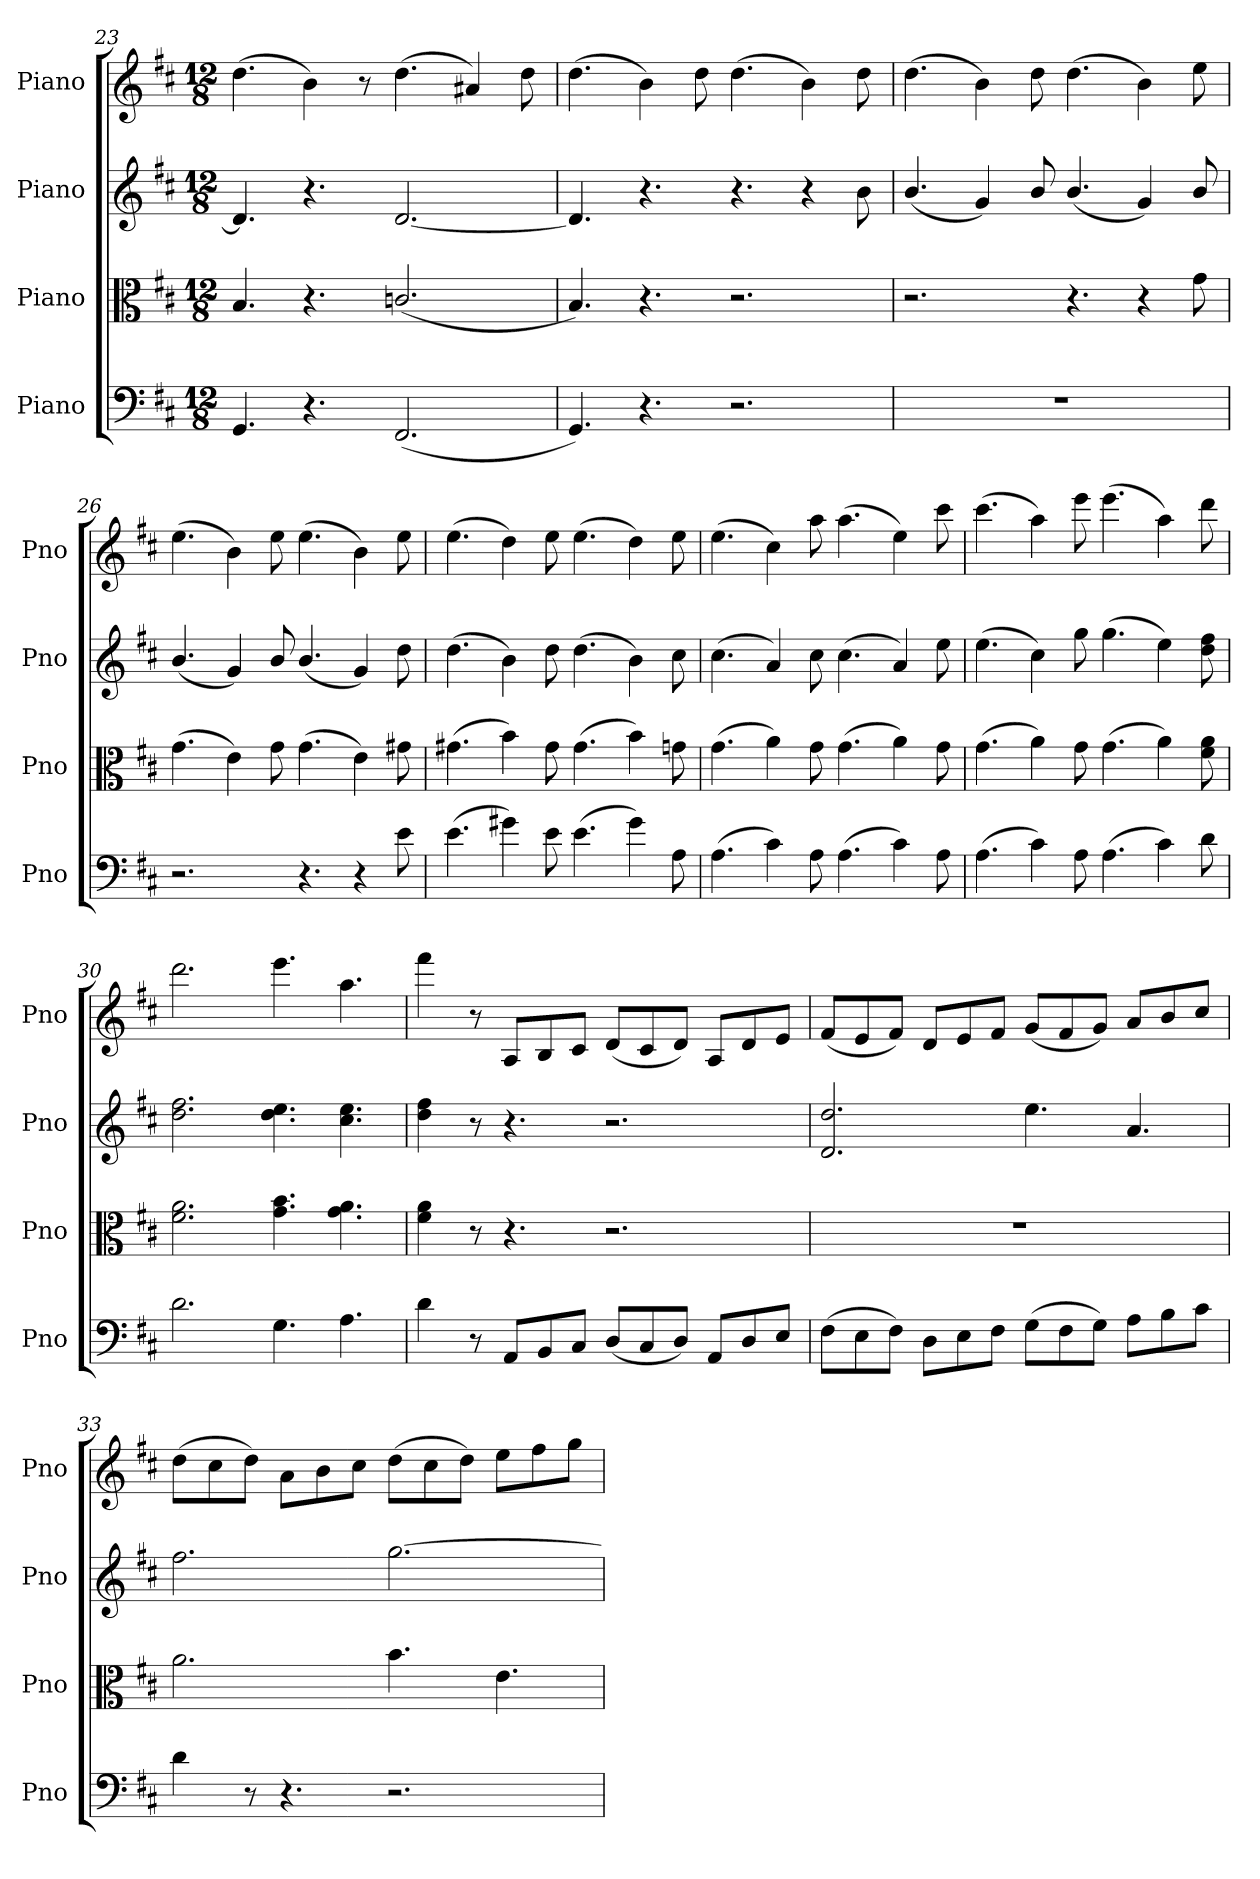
**kern	**kern	**kern	**kern
*part4	*part3	*part2	*part1
*staff4	*staff3	*staff2	*staff1
*I"Piano	*I"Piano	*I"Piano	*I"Piano
*I'Pno	*I'Pno	*I'Pno	*I'Pno
*clefF4	*clefC3	*clefG2	*clefG2
*k[f#c#]	*k[f#c#]	*k[f#c#]	*k[f#c#]
*M12/8	*M12/8	*M12/8	*M12/8
=23	=23	=23	=23
4.GG/	4.B/	4.d/]	(4.dd\
4.r	4.r	4.r	4b\)
.	.	.	8r
(2.FF#/	(2.cn/	[2.d/	(4.dd\
.	.	.	4a#X/)
.	.	.	8dd\
=24	=24	=24	=24
4.GG/)	4.B/)	4.d/]	(4.dd\
4.r	4.r	4.r	4b\)
.	.	.	8dd\
2.r	2.r	4.r	(4.dd\
.	.	4r	4b\)
.	.	8b\	8dd\
=25	=25	=25	=25
1.r	2.r	(4.b/	(4.dd\
.	.	4g/)	4b\)
.	.	8b/	8dd\
.	4.r	(4.b/	(4.dd\
.	4r	4g/)	4b\)
.	8g\	8b/	8ee\
!!LO:PB:g=z
=26	=26	=26	=26
2.r	(4.g\	(4.b/	(4.ee\
.	4e\)	4g/)	4b\)
.	8g\	8b/	8ee\
4.r	(4.g\	(4.b/	(4.ee\
4r	4e\)	4g/)	4b\)
8e\	8g#X\	8dd\	8ee\
=27	=27	=27	=27
(4.e\	(4.g#X\	(4.dd\	(4.ee\
4g#X\)	4b\)	4b\)	4dd\)
8e\	8g#\	8dd\	8ee\
(4.e\	(4.g#\	(4.dd\	(4.ee\
4g#\)	4b\)	4b\)	4dd\)
8A\	8gn\	8cc#\	8ee\
=28	=28	=28	=28
(4.A\	(4.g\	(4.cc#\	(4.ee\
4c#\)	4a\)	4a/)	4cc#\)
8A\	8g\	8cc#\	8aa\
(4.A\	(4.g\	(4.cc#\	(4.aa\
4c#\)	4a\)	4a/)	4ee\)
8A\	8g\	8ee\	8ccc#\
=29	=29	=29	=29
(4.A\	(4.g\	(4.ee\	(4.ccc#\
4c#\)	4a\)	4cc#\)	4aa\)
8A\	8g\	8gg\	8eee\
(4.A\	(4.g\	(4.gg\	(4.eee\
4c#\)	4a\)	4ee\)	4aa\)
8d\	8f#\ 8a\	8dd\ 8ff#\	8ddd\
=30	=30	=30	=30
2.d\	2.f#\ 2.a\	2.dd\ 2.ff#\	2.ddd\
4.G\	4.g\ 4.b\	4.dd\ 4.ee\	4.eee\
4.A\	4.g\ 4.a\	4.cc#\ 4.ee\	4.aa\
=31	=31	=31	=31
4d\	4f#\ 4a\	4dd\ 4ff#\	4fff#\
8r	8r	8r	8r
8AA/L	4.r	4.r	8A/L
8BB/	.	.	8B/
8C#/J	.	.	8c#/J
(8D/L	2.r	2.r	(8d/L
8C#/	.	.	8c#/
8D/J)	.	.	8d/J)
8AA/L	.	.	8A/L
8D/	.	.	8d/
8E/J	.	.	8e/J
=32	=32	=32	=32
(8F#\L	1.r	2.d/ 2.dd/	(8f#/L
8E\	.	.	8e/
8F#\J)	.	.	8f#/J)
8D\L	.	.	8d/L
8E\	.	.	8e/
8F#\J	.	.	8f#/J
(8G\L	.	4.ee\	(8g/L
8F#\	.	.	8f#/
8G\J)	.	.	8g/J)
8A\L	.	4.a/	8a/L
8B\	.	.	8b/
8c#\J	.	.	8cc#/J
!!LO:LB:g=z
=33	=33	=33	=33
4d\	2.a\	2.ff#\	(8dd\L
.	.	.	8cc#\
8r	.	.	8dd\J)
4.r	.	.	8a\L
.	.	.	8b\
.	.	.	8cc#\J
2.r	4.b\	[2.gg\	(8dd\L
.	.	.	8cc#\
.	.	.	8dd\J)
.	4.e\	.	8ee\L
.	.	.	8ff#\
.	.	.	8gg\J
=	=	=	=
*-	*-	*-	*-
